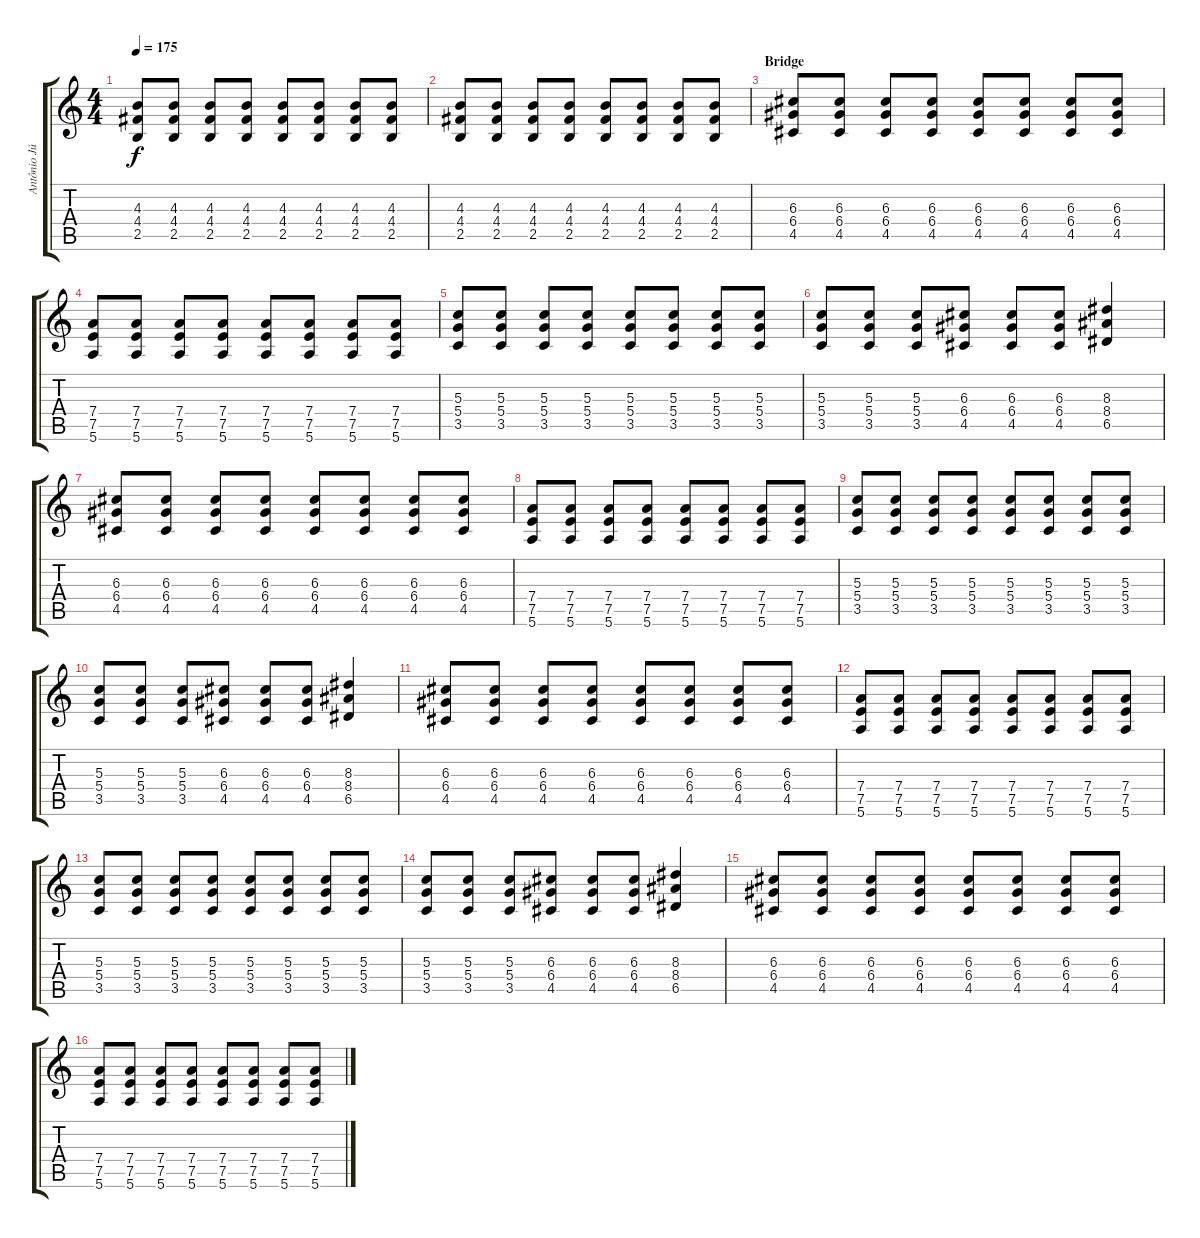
\track ("Antônio Júlio Nastácia" "Antônio Jú") {instrument overdrivenguitar}
\staff {score tabs}
\tuning (E4 B3 G3 D3 A2 E2) {hide}
\ts (4 4)
\tempo 175
\clef g2
\ks c
(4.3 4.4 2.5).8{dy f} (4.3 4.4 2.5).8 (4.3 4.4 2.5).8 (4.3 4.4 2.5).8 (4.3 4.4 2.5).8 (4.3 4.4 2.5).8 (4.3 4.4 2.5).8 (4.3 4.4 2.5).8 |
(4.3 4.4 2.5).8 (4.3 4.4 2.5).8 (4.3 4.4 2.5).8 (4.3 4.4 2.5).8 (4.3 4.4 2.5).8 (4.3 4.4 2.5).8 (4.3 4.4 2.5).8 (4.3 4.4 2.5).8 |
\section ("" "Bridge")
(6.3 6.4 4.5).8 (6.3 6.4 4.5).8 (6.3 6.4 4.5).8 (6.3 6.4 4.5).8 (6.3 6.4 4.5).8 (6.3 6.4 4.5).8 (6.3 6.4 4.5).8 (6.3 6.4 4.5).8 |
(7.4 7.5 5.6).8 (7.4 7.5 5.6).8 (7.4 7.5 5.6).8 (7.4 7.5 5.6).8 (7.4 7.5 5.6).8 (7.4 7.5 5.6).8 (7.4 7.5 5.6).8 (7.4 7.5 5.6).8 |
(5.3 5.4 3.5).8 (5.3 5.4 3.5).8 (5.3 5.4 3.5).8 (5.3 5.4 3.5).8 (5.3 5.4 3.5).8 (5.3 5.4 3.5).8 (5.3 5.4 3.5).8 (5.3 5.4 3.5).8 |
(5.3 5.4 3.5).8 (5.3 5.4 3.5).8 (5.3 5.4 3.5).8 (6.3 6.4 4.5).8 (6.3 6.4 4.5).8 (6.3 6.4 4.5).8 (8.3 8.4 6.5).4 |
(6.3 6.4 4.5).8 (6.3 6.4 4.5).8 (6.3 6.4 4.5).8 (6.3 6.4 4.5).8 (6.3 6.4 4.5).8 (6.3 6.4 4.5).8 (6.3 6.4 4.5).8 (6.3 6.4 4.5).8 |
(7.4 7.5 5.6).8 (7.4 7.5 5.6).8 (7.4 7.5 5.6).8 (7.4 7.5 5.6).8 (7.4 7.5 5.6).8 (7.4 7.5 5.6).8 (7.4 7.5 5.6).8 (7.4 7.5 5.6).8 |
(5.3 5.4 3.5).8 (5.3 5.4 3.5).8 (5.3 5.4 3.5).8 (5.3 5.4 3.5).8 (5.3 5.4 3.5).8 (5.3 5.4 3.5).8 (5.3 5.4 3.5).8 (5.3 5.4 3.5).8 |
(5.3 5.4 3.5).8 (5.3 5.4 3.5).8 (5.3 5.4 3.5).8 (6.3 6.4 4.5).8 (6.3 6.4 4.5).8 (6.3 6.4 4.5).8 (8.3 8.4 6.5).4 |
(6.3 6.4 4.5).8 (6.3 6.4 4.5).8 (6.3 6.4 4.5).8 (6.3 6.4 4.5).8 (6.3 6.4 4.5).8 (6.3 6.4 4.5).8 (6.3 6.4 4.5).8 (6.3 6.4 4.5).8 |
(7.4 7.5 5.6).8 (7.4 7.5 5.6).8 (7.4 7.5 5.6).8 (7.4 7.5 5.6).8 (7.4 7.5 5.6).8 (7.4 7.5 5.6).8 (7.4 7.5 5.6).8 (7.4 7.5 5.6).8 |
(5.3 5.4 3.5).8 (5.3 5.4 3.5).8 (5.3 5.4 3.5).8 (5.3 5.4 3.5).8 (5.3 5.4 3.5).8 (5.3 5.4 3.5).8 (5.3 5.4 3.5).8 (5.3 5.4 3.5).8 |
(5.3 5.4 3.5).8 (5.3 5.4 3.5).8 (5.3 5.4 3.5).8 (6.3 6.4 4.5).8 (6.3 6.4 4.5).8 (6.3 6.4 4.5).8 (8.3 8.4 6.5).4 |
(6.3 6.4 4.5).8 (6.3 6.4 4.5).8 (6.3 6.4 4.5).8 (6.3 6.4 4.5).8 (6.3 6.4 4.5).8 (6.3 6.4 4.5).8 (6.3 6.4 4.5).8 (6.3 6.4 4.5).8 |
(7.4 7.5 5.6).8 (7.4 7.5 5.6).8 (7.4 7.5 5.6).8 (7.4 7.5 5.6).8 (7.4 7.5 5.6).8 (7.4 7.5 5.6).8 (7.4 7.5 5.6).8 (7.4 7.5 5.6).8
